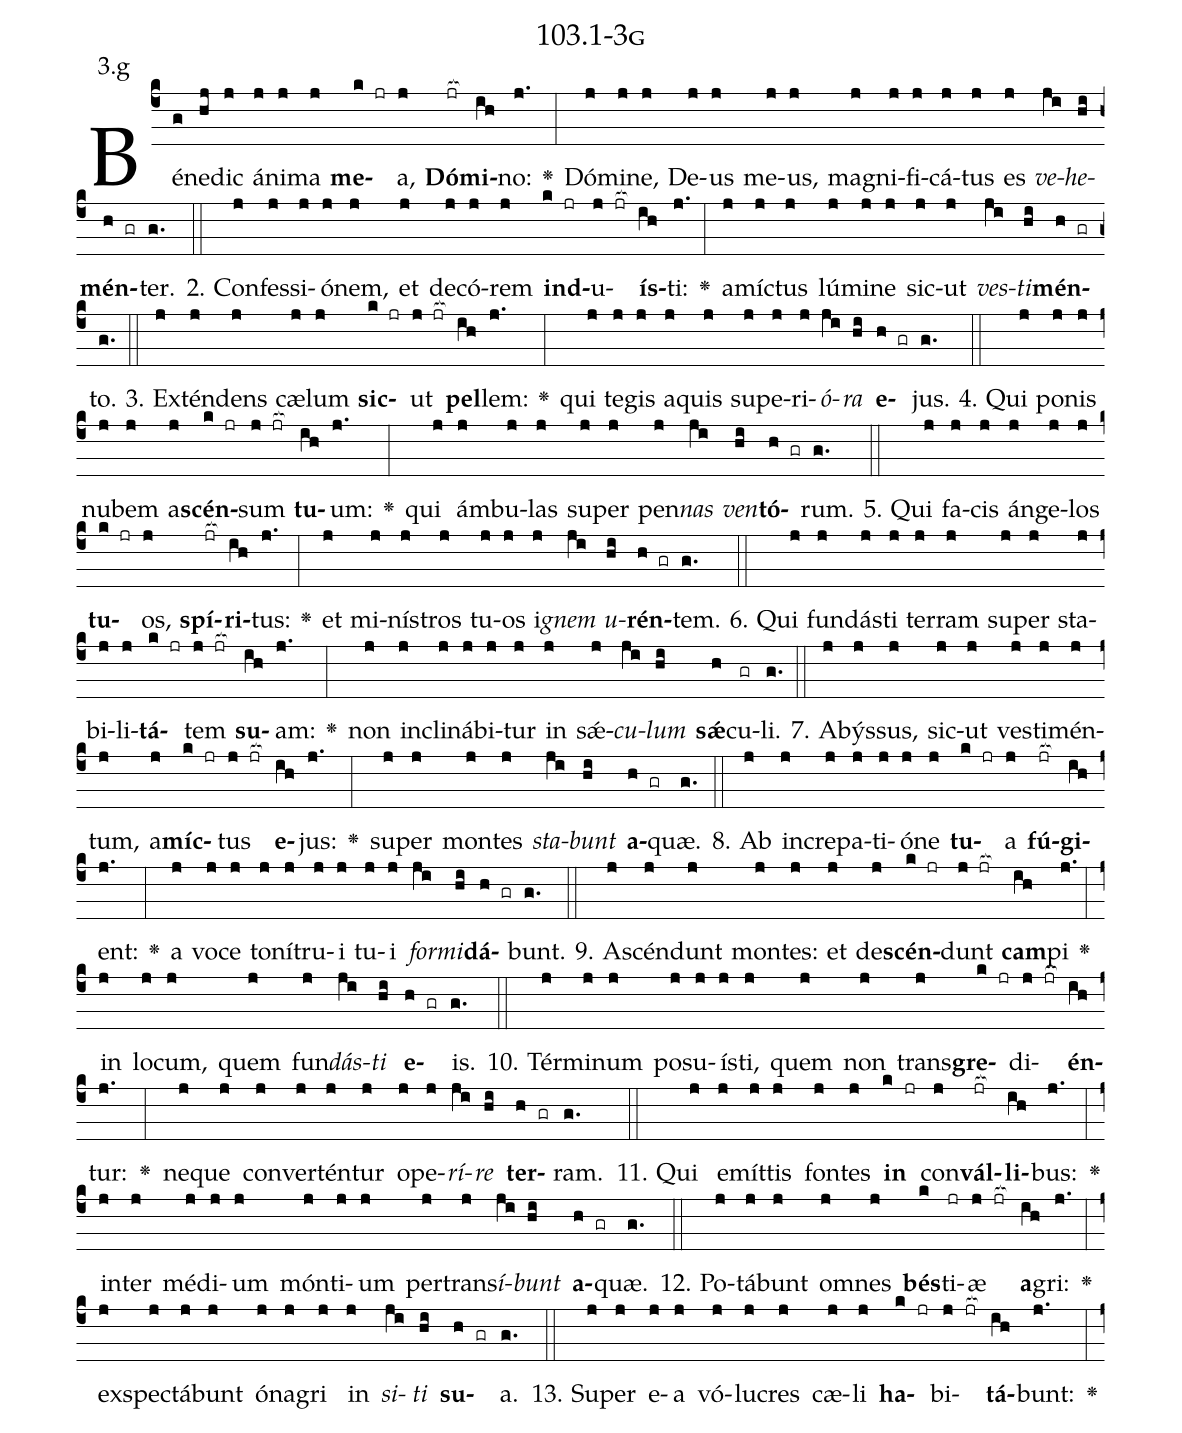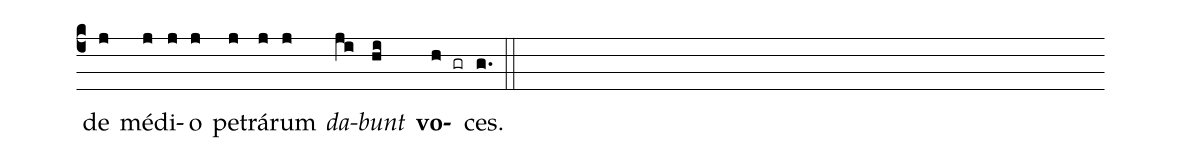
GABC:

name: 103.1-3g;
annotation: 3.g;
%%
(c4)Bé(g)ne(hj)dic(j) á(j)ni(j)ma(j) <b>me</b>(k jr)a,(j) <b>Dó</b>(jr[ocb:1{])<b>mi</b>(ih[ocb:0}])no:(j.) <v>\greheightstar</v>(:) Dó(j)mi(j)ne,(j) De(j)us(j) me(j)us,(j) ma(j)gni(j)fi(j)cá(j)tus(j) es(j) <i>ve</i>(ji)<i>he</i>(hi)<b>mén</b>(h gr)ter.(g.) (::)
2. Con(j)fes(j)si(j)ó(j)nem,(j) et(j) de(j)có(j)rem(j) <b>ind</b>(k jr)u(j jr[ocb:1{])<b>ís</b>(ih[ocb:0}])ti:(j.) <v>\greheightstar</v>(:) a(j)míc(j)tus(j) lú(j)mi(j)ne(j) sic(j)ut(j) <i>ves</i>(ji)<i>ti</i>(hi)<b>mén</b>(h gr)to.(g.) (::)
3. Ex(j)tén(j)dens(j) cæ(j)lum(j) <b>sic</b>(k jr)ut(j jr[ocb:1{]) <b>pel</b>(ih[ocb:0}])lem:(j.) <v>\greheightstar</v>(:) qui(j) te(j)gis(j) a(j)quis(j) su(j)pe(j)ri(j)<i>ó</i>(ji)<i>ra</i>(hi) <b>e</b>(h gr)jus.(g.) (::)
4. Qui(j) po(j)nis(j) nu(j)bem(j) a(j)<b>scén</b>(k jr)sum(j jr[ocb:1{]) <b>tu</b>(ih[ocb:0}])um:(j.) <v>\greheightstar</v>(:) qui(j) ám(j)bu(j)las(j) su(j)per(j) pen(j)<i>nas</i>(ji) <i>ven</i>(hi)<b>tó</b>(h gr)rum.(g.) (::)
5. Qui(j) fa(j)cis(j) án(j)ge(j)los(j) <b>tu</b>(k jr)os,(j) <b>spí</b>(jr[ocb:1{])<b>ri</b>(ih[ocb:0}])tus:(j.) <v>\greheightstar</v>(:) et(j) mi(j)nís(j)tros(j) tu(j)os(j) i(j)<i>gnem</i>(ji) <i>u</i>(hi)<b>rén</b>(h gr)tem.(g.) (::)
6. Qui(j) fun(j)dás(j)ti(j) ter(j)ram(j) su(j)per(j) sta(j)bi(j)li(j)<b>tá</b>(k jr)tem(j jr[ocb:1{]) <b>su</b>(ih[ocb:0}])am:(j.) <v>\greheightstar</v>(:) non(j) in(j)cli(j)ná(j)bi(j)tur(j) in(j) sǽ(j)<i>cu</i>(ji)<i>lum</i>(hi) <b>sǽ</b>(h)cu(gr)li.(g.) (::)
7. A(j)býs(j)sus,(j) sic(j)ut(j) ves(j)ti(j)mén(j)tum,(j) a(j)<b>míc</b>(k jr)tus(j jr[ocb:1{]) <b>e</b>(ih[ocb:0}])jus:(j.) <v>\greheightstar</v>(:) su(j)per(j) mon(j)tes(j) <i>sta</i>(ji)<i>bunt</i>(hi) <b>a</b>(h gr)quæ.(g.) (::)
8. Ab(j) in(j)cre(j)pa(j)ti(j)ó(j)ne(j) <b>tu</b>(k jr)a(j) <b>fú</b>(jr[ocb:1{])<b>gi</b>(ih[ocb:0}])ent:(j.) <v>\greheightstar</v>(:) a(j) vo(j)ce(j) to(j)ní(j)tru(j)i(j) tu(j)i(j) <i>for</i>(ji)<i>mi</i>(hi)<b>dá</b>(h gr)bunt.(g.) (::)
9. A(j)scén(j)dunt(j) mon(j)tes:(j) et(j) de(j)<b>scén</b>(k jr)dunt(j jr[ocb:1{]) <b>cam</b>(ih[ocb:0}])pi(j.) <v>\greheightstar</v>(:) in(j) lo(j)cum,(j) quem(j) fun(j)<i>dás</i>(ji)<i>ti</i>(hi) <b>e</b>(h gr)is.(g.) (::)
10. Tér(j)mi(j)num(j) po(j)su(j)ís(j)ti,(j) quem(j) non(j) trans(j)<b>gre</b>(k jr)di(j jr[ocb:1{])<b>én</b>(ih[ocb:0}])tur:(j.) <v>\greheightstar</v>(:) ne(j)que(j) con(j)ver(j)tén(j)tur(j) o(j)pe(j)<i>rí</i>(ji)<i>re</i>(hi) <b>ter</b>(h gr)ram.(g.) (::)
11. Qui(j) e(j)mít(j)tis(j) fon(j)tes(j) <b>in</b>(k jr) con(j)<b>vál</b>(jr[ocb:1{])<b>li</b>(ih[ocb:0}])bus:(j.) <v>\greheightstar</v>(:) in(j)ter(j) mé(j)di(j)um(j) món(j)ti(j)um(j) per(j)trans(j)<i>í</i>(ji)<i>bunt</i>(hi) <b>a</b>(h gr)quæ.(g.) (::)
12. Po(j)tá(j)bunt(j) om(j)nes(j) <b>bés</b>(k)ti(jr)æ(j jr[ocb:1{]) <b>a</b>(ih[ocb:0}])gri:(j.) <v>\greheightstar</v>(:) ex(j)spec(j)tá(j)bunt(j) ó(j)na(j)gri(j) in(j) <i>si</i>(ji)<i>ti</i>(hi) <b>su</b>(h gr)a.(g.) (::)
13. Su(j)per(j) e(j)a(j) vó(j)lu(j)cres(j) cæ(j)li(j) <b>ha</b>(k jr)bi(j jr[ocb:1{])<b>tá</b>(ih[ocb:0}])bunt:(j.) <v>\greheightstar</v>(:) de(j) mé(j)di(j)o(j) pe(j)trá(j)rum(j) <i>da</i>(ji)<i>bunt</i>(hi) <b>vo</b>(h gr)ces.(g.) (::)
